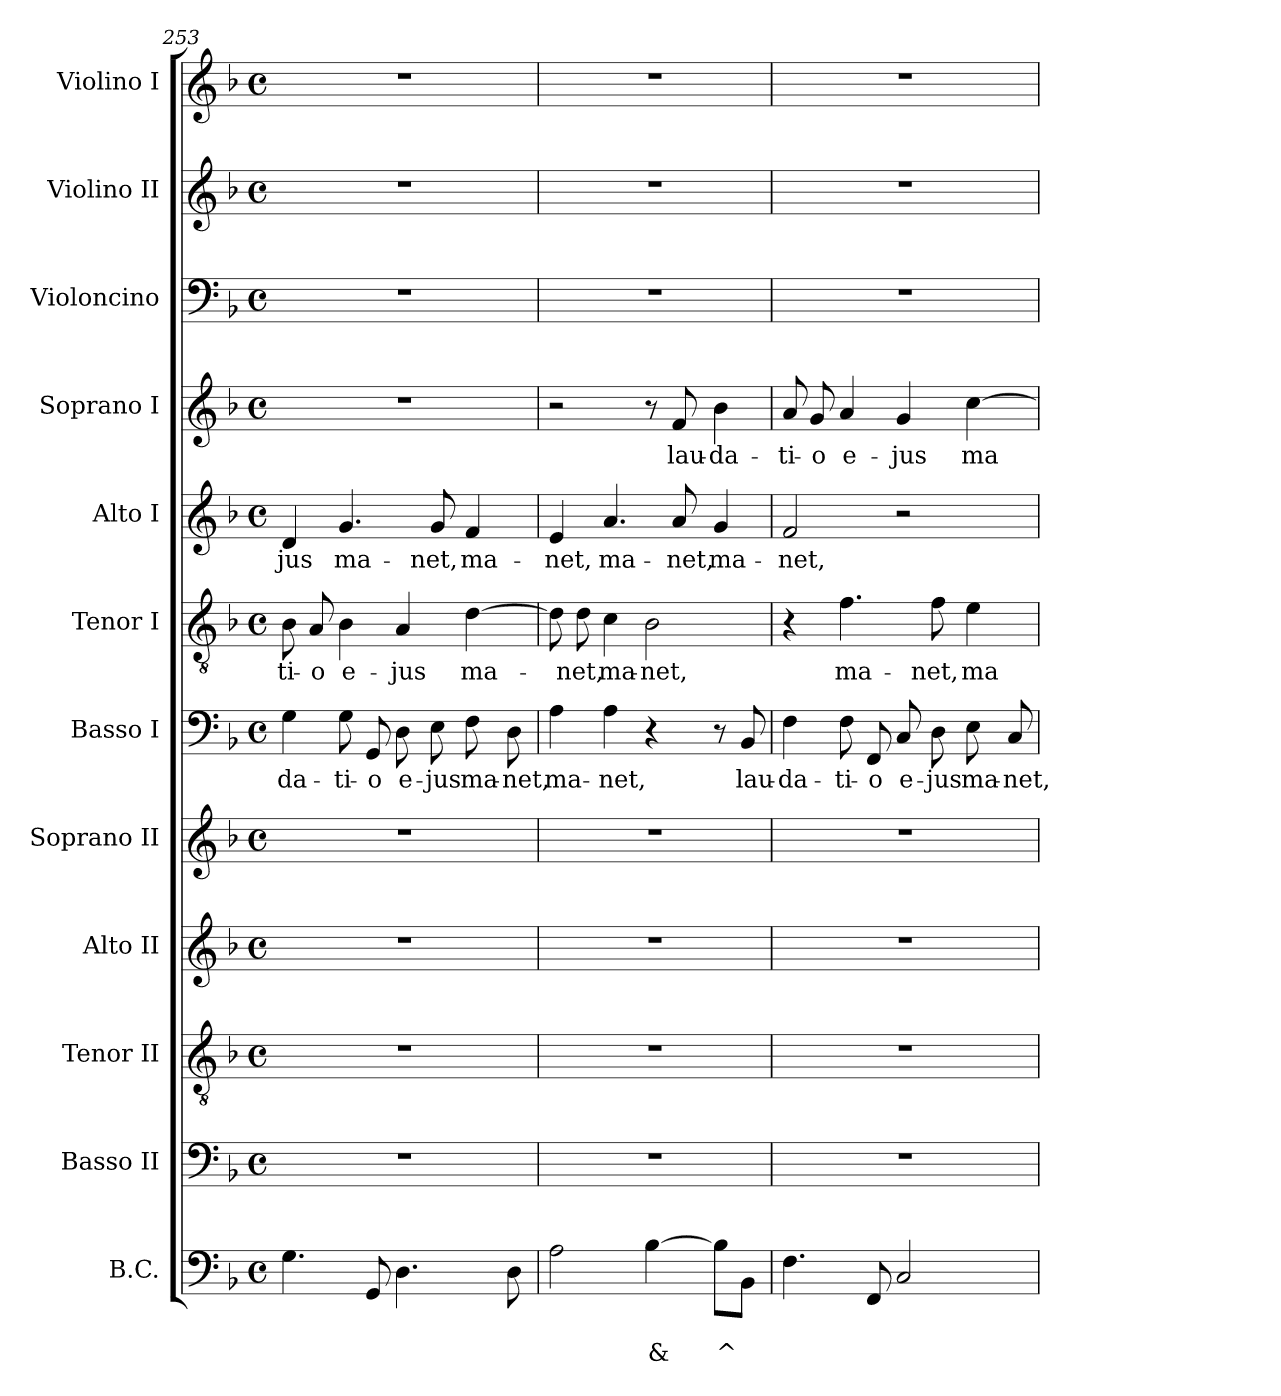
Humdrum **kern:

**kern	**text	**text	**kern	**kern	**kern	**kern	**kern	**text	**kern	**text	**kern	**text	**kern	**text	**kern	**kern	**kern
*part12	*part12	*part12	*part11	*part10	*part9	*part8	*part7	*part7	*part6	*part6	*part5	*part5	*part4	*part4	*part3	*part2	*part1
*staff12	*staff12	*staff12	*staff11	*staff10	*staff9	*staff8	*staff7	*staff7	*staff6	*staff6	*staff5	*staff5	*staff4	*staff4	*staff3	*staff2	*staff1
*I"B.C.	*	*	*I"Basso II	*I"Tenor II	*I"Alto II	*I"Soprano II	*I"Basso I	*	*I"Tenor I	*	*I"Alto I	*	*I"Soprano I	*	*I"Violoncino	*I"Violino II	*I"Violino I
*I'BC	*	*	*I'B 2	*I'T 2	*I'A 2	*I'S 2	*I'B 1	*	*I'T 1	*	*I'A 1	*	*I'S 1	*	*I'Vc.	*I'Vln. II	*I'Vln. I
*clefF4	*	*	*clefF4	*clefGv2	*clefG2	*clefG2	*clefF4	*	*clefGv2	*	*clefG2	*	*clefG2	*	*clefF4	*clefG2	*clefG2
*k[b-]	*	*	*k[b-]	*k[b-]	*k[b-]	*k[b-]	*k[b-]	*	*k[b-]	*	*k[b-]	*	*k[b-]	*	*k[b-]	*k[b-]	*k[b-]
*F:	*	*	*F:	*F:	*F:	*F:	*F:	*	*F:	*	*F:	*	*F:	*	*F:	*F:	*F:
*M4/4	*	*	*M4/4	*M4/4	*M4/4	*M4/4	*M4/4	*	*M4/4	*	*M4/4	*	*M4/4	*	*M4/4	*M4/4	*M4/4
*met(c)	*	*	*met(c)	*met(c)	*met(c)	*met(c)	*met(c)	*	*met(c)	*	*met(c)	*	*met(c)	*	*met(c)	*met(c)	*met(c)
=253	=253	=253	=253	=253	=253	=253	=253	=253	=253	=253	=253	=253	=253	=253	=253	=253	=253
!	!	!	!	!	!	!	!	!LO:LY:b	!	!	!	!	!	!	!	!	!
!	!	!	!	!	!	!	!	!	!	!LO:LY:b	!	!	!	!	!	!	!
!	!	!	!	!	!	!	!	!	!	!	!	!LO:LY:b	!	!	!	!	!
4.G\	.	.	1r	1r	1r	1r	4G\	-da-	8B-\	-ti-	4d/	-jus	1r	.	1r	1r	1r
!	!	!	!	!	!	!	!	!	!	!LO:LY:b	!	!	!	!	!	!	!
.	.	.	.	.	.	.	.	.	8A/	-o	.	.	.	.	.	.	.
!	!	!	!	!	!	!	!	!LO:LY:b	!	!	!	!	!	!	!	!	!
!	!	!	!	!	!	!	!	!	!	!LO:LY:b	!	!	!	!	!	!	!
!	!	!	!	!	!	!	!	!	!	!	!	!LO:LY:b	!	!	!	!	!
.	.	.	.	.	.	.	8G\	-ti-	4B-\	e-	4.g/	ma-	.	.	.	.	.
!	!	!	!	!	!	!	!	!LO:LY:b	!	!	!	!	!	!	!	!	!
8GG/	.	.	.	.	.	.	8GG/	-o	.	.	.	.	.	.	.	.	.
!	!	!	!	!	!	!	!	!LO:LY:b	!	!	!	!	!	!	!	!	!
!	!	!	!	!	!	!	!	!	!	!LO:LY:b	!	!	!	!	!	!	!
4.D\	.	.	.	.	.	.	8D\	e-	4A/	-jus	.	.	.	.	.	.	.
!	!	!	!	!	!	!	!	!LO:LY:b	!	!	!	!	!	!	!	!	!
!	!	!	!	!	!	!	!	!	!	!	!	!LO:LY:b	!	!	!	!	!
.	.	.	.	.	.	.	8E\	-jus	.	.	8g/	-net,	.	.	.	.	.
!	!	!	!	!	!	!	!	!LO:LY:b	!	!	!	!	!	!	!	!	!
!	!	!	!	!	!	!	!	!	!	!LO:LY:b	!	!	!	!	!	!	!
!	!	!	!	!	!	!	!	!	!	!	!	!LO:LY:b	!	!	!	!	!
.	.	.	.	.	.	.	8F\	ma-	[4d\	ma-	4f/	ma-	.	.	.	.	.
!	!	!	!	!	!	!	!	!LO:LY:b	!	!	!	!	!	!	!	!	!
8D\	.	.	.	.	.	.	8D\	-net,	.	.	.	.	.	.	.	.	.
=254	=254	=254	=254	=254	=254	=254	=254	=254	=254	=254	=254	=254	=254	=254	=254	=254	=254
!	!	!	!	!	!	!	!	!LO:LY:b	!	!	!	!	!	!	!	!	!
!	!	!	!	!	!	!	!	!	!	!	!	!LO:LY:b	!	!	!	!	!
2A\	.	.	1r	1r	1r	1r	4A\	ma-	8d\]	.	4e/	-net,	2r	.	1r	1r	1r
!	!	!	!	!	!	!	!	!	!	!LO:LY:b	!	!	!	!	!	!	!
.	.	.	.	.	.	.	.	.	8d\	-net,	.	.	.	.	.	.	.
!	!	!	!	!	!	!	!	!LO:LY:b	!	!	!	!	!	!	!	!	!
!	!	!	!	!	!	!	!	!	!	!LO:LY:b	!	!	!	!	!	!	!
!	!	!	!	!	!	!	!	!	!	!	!	!LO:LY:b	!	!	!	!	!
.	.	.	.	.	.	.	4A\	-net,	4c\	ma-	4.a/	ma-	.	.	.	.	.
!	!	!LO:LY:b	!	!	!	!	!	!	!	!	!	!	!	!	!	!	!
!	!	!	!	!	!	!	!	!	!	!LO:LY:b	!	!	!	!	!	!	!
[4B-\	.	&	.	.	.	.	4r	.	2B-\	-net,	.	.	8r	.	.	.	.
!	!	!	!	!	!	!	!	!	!	!	!	!LO:LY:b	!	!	!	!	!
!	!	!	!	!	!	!	!	!	!	!	!	!	!	!LO:LY:b	!	!	!
.	.	.	.	.	.	.	.	.	.	.	8a/	-net,	8f/	lau-	.	.	.
!	!	!LO:LY:b	!	!	!	!	!	!	!	!	!	!	!	!	!	!	!
!	!	!	!	!	!	!	!	!	!	!	!	!LO:LY:b	!	!	!	!	!
!	!	!	!	!	!	!	!	!	!	!	!	!	!	!LO:LY:b	!	!	!
8B-\L]	.	^	.	.	.	.	8r	.	.	.	4g/	ma-	4b-\	-da-	.	.	.
!	!	!	!	!	!	!	!	!LO:LY:b	!	!	!	!	!	!	!	!	!
8BB-\J	.	.	.	.	.	.	8BB-/	lau-	.	.	.	.	.	.	.	.	.
=255	=255	=255	=255	=255	=255	=255	=255	=255	=255	=255	=255	=255	=255	=255	=255	=255	=255
!	!	!	!	!	!	!	!	!LO:LY:b	!	!	!	!	!	!	!	!	!
!	!	!	!	!	!	!	!	!	!	!	!	!LO:LY:b	!	!	!	!	!
!	!	!	!	!	!	!	!	!	!	!	!	!	!	!LO:LY:b	!	!	!
4.F\	.	.	1r	1r	1r	1r	4F\	-da-	4r	.	2f/	-net,	8a/	-ti-	1r	1r	1r
!	!	!	!	!	!	!	!	!	!	!	!	!	!	!LO:LY:b	!	!	!
.	.	.	.	.	.	.	.	.	.	.	.	.	8g/	-o	.	.	.
!	!	!	!	!	!	!	!	!LO:LY:b	!	!	!	!	!	!	!	!	!
!	!	!	!	!	!	!	!	!	!	!LO:LY:b	!	!	!	!	!	!	!
!	!	!	!	!	!	!	!	!	!	!	!	!	!	!LO:LY:b	!	!	!
.	.	.	.	.	.	.	8F\	-ti-	4.f\	ma-	.	.	4a/	e-	.	.	.
!	!	!	!	!	!	!	!	!LO:LY:b	!	!	!	!	!	!	!	!	!
8FF/	.	.	.	.	.	.	8FF/	-o	.	.	.	.	.	.	.	.	.
!	!	!	!	!	!	!	!	!LO:LY:b	!	!	!	!	!	!	!	!	!
!	!	!	!	!	!	!	!	!	!	!	!	!	!	!LO:LY:b	!	!	!
2C/	.	.	.	.	.	.	8C/	e-	.	.	2r	.	4g/	-jus	.	.	.
!	!	!	!	!	!	!	!	!LO:LY:b	!	!	!	!	!	!	!	!	!
!	!	!	!	!	!	!	!	!	!	!LO:LY:b	!	!	!	!	!	!	!
.	.	.	.	.	.	.	8D\	-jus	8f\	-net,	.	.	.	.	.	.	.
!	!	!	!	!	!	!	!	!LO:LY:b	!	!	!	!	!	!	!	!	!
!	!	!	!	!	!	!	!	!	!	!LO:LY:b	!	!	!	!	!	!	!
!	!	!	!	!	!	!	!	!	!	!	!	!	!	!LO:LY:b	!	!	!
.	.	.	.	.	.	.	8E\	ma-	4e\	ma-	.	.	[4cc\	ma-	.	.	.
!	!	!	!	!	!	!	!	!LO:LY:b	!	!	!	!	!	!	!	!	!
.	.	.	.	.	.	.	8C/	-net,	.	.	.	.	.	.	.	.	.
=	=	=	=	=	=	=	=	=	=	=	=	=	=	=	=	=	=
*-	*-	*-	*-	*-	*-	*-	*-	*-	*-	*-	*-	*-	*-	*-	*-	*-	*-
